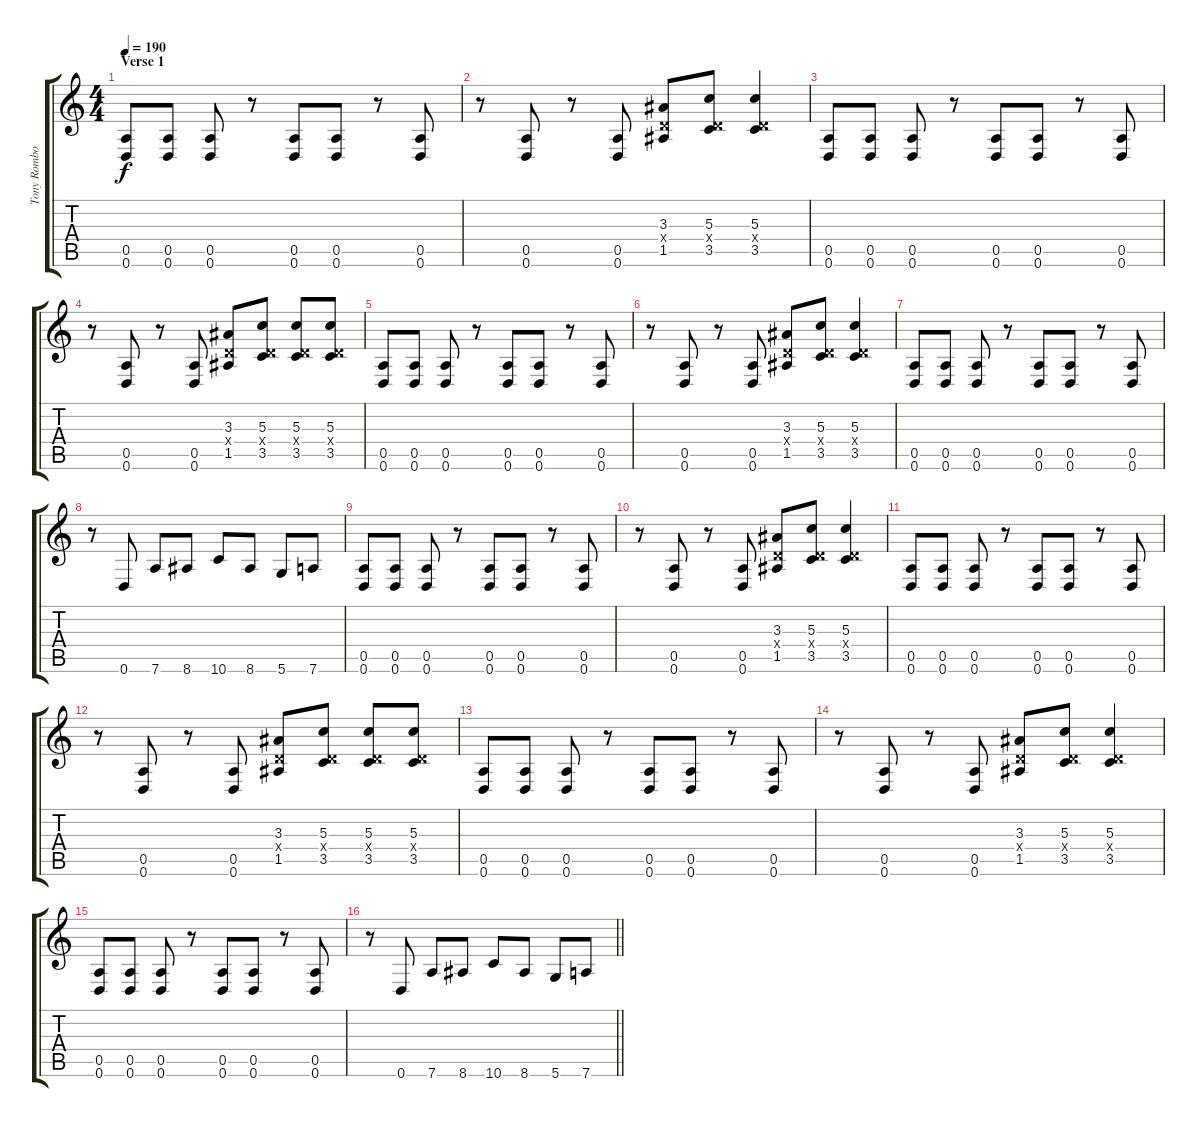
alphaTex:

\track ("Tony Rombola" "Tony Rombo") {instrument distortionguitar}
\staff {score tabs}
\tuning (E4 B3 G3 D3 A2 D2) {hide}
\ts (4 4)
\section ("" "Verse 1")
\tempo 190
\clef g2
\ks c
(0.5 0.6).8{dy f} (0.5 0.6).8 (0.5 0.6).8 r.8 (0.5 0.6).8 (0.5 0.6).8 r.8 (0.5 0.6).8 |
r.8 (0.5 0.6).8 r.8 (0.5 0.6).8 (3.3 0.4{x} 1.5).8 (5.3 0.4{x} 3.5).8 (5.3 0.4{x} 3.5).4 |
(0.5 0.6).8 (0.5 0.6).8 (0.5 0.6).8 r.8 (0.5 0.6).8 (0.5 0.6).8 r.8 (0.5 0.6).8 |
r.8 (0.5 0.6).8 r.8 (0.5 0.6).8 (3.3 0.4{x} 1.5).8 (5.3 0.4{x} 3.5).8 (5.3 0.4{x} 3.5).8 (5.3 0.4{x} 3.5).8 |
(0.5 0.6).8 (0.5 0.6).8 (0.5 0.6).8 r.8 (0.5 0.6).8 (0.5 0.6).8 r.8 (0.5 0.6).8 |
r.8 (0.5 0.6).8 r.8 (0.5 0.6).8 (3.3 0.4{x} 1.5).8 (5.3 0.4{x} 3.5).8 (5.3 0.4{x} 3.5).4 |
(0.5 0.6).8 (0.5 0.6).8 (0.5 0.6).8 r.8 (0.5 0.6).8 (0.5 0.6).8 r.8 (0.5 0.6).8 |
r.8 0.6.8 7.6.8 8.6.8 10.6.8 8.6.8 5.6.8 7.6.8 |
(0.5 0.6).8 (0.5 0.6).8 (0.5 0.6).8 r.8 (0.5 0.6).8 (0.5 0.6).8 r.8 (0.5 0.6).8 |
r.8 (0.5 0.6).8 r.8 (0.5 0.6).8 (3.3 0.4{x} 1.5).8 (5.3 0.4{x} 3.5).8 (5.3 0.4{x} 3.5).4 |
(0.5 0.6).8 (0.5 0.6).8 (0.5 0.6).8 r.8 (0.5 0.6).8 (0.5 0.6).8 r.8 (0.5 0.6).8 |
r.8 (0.5 0.6).8 r.8 (0.5 0.6).8 (3.3 0.4{x} 1.5).8 (5.3 0.4{x} 3.5).8 (5.3 0.4{x} 3.5).8 (5.3 0.4{x} 3.5).8 |
(0.5 0.6).8 (0.5 0.6).8 (0.5 0.6).8 r.8 (0.5 0.6).8 (0.5 0.6).8 r.8 (0.5 0.6).8 |
r.8 (0.5 0.6).8 r.8 (0.5 0.6).8 (3.3 0.4{x} 1.5).8 (5.3 0.4{x} 3.5).8 (5.3 0.4{x} 3.5).4 |
(0.5 0.6).8 (0.5 0.6).8 (0.5 0.6).8 r.8 (0.5 0.6).8 (0.5 0.6).8 r.8 (0.5 0.6).8 |
\barLineRight lightlight
r.8 0.6.8 7.6.8 8.6.8 10.6.8 8.6.8 5.6.8 7.6.8
